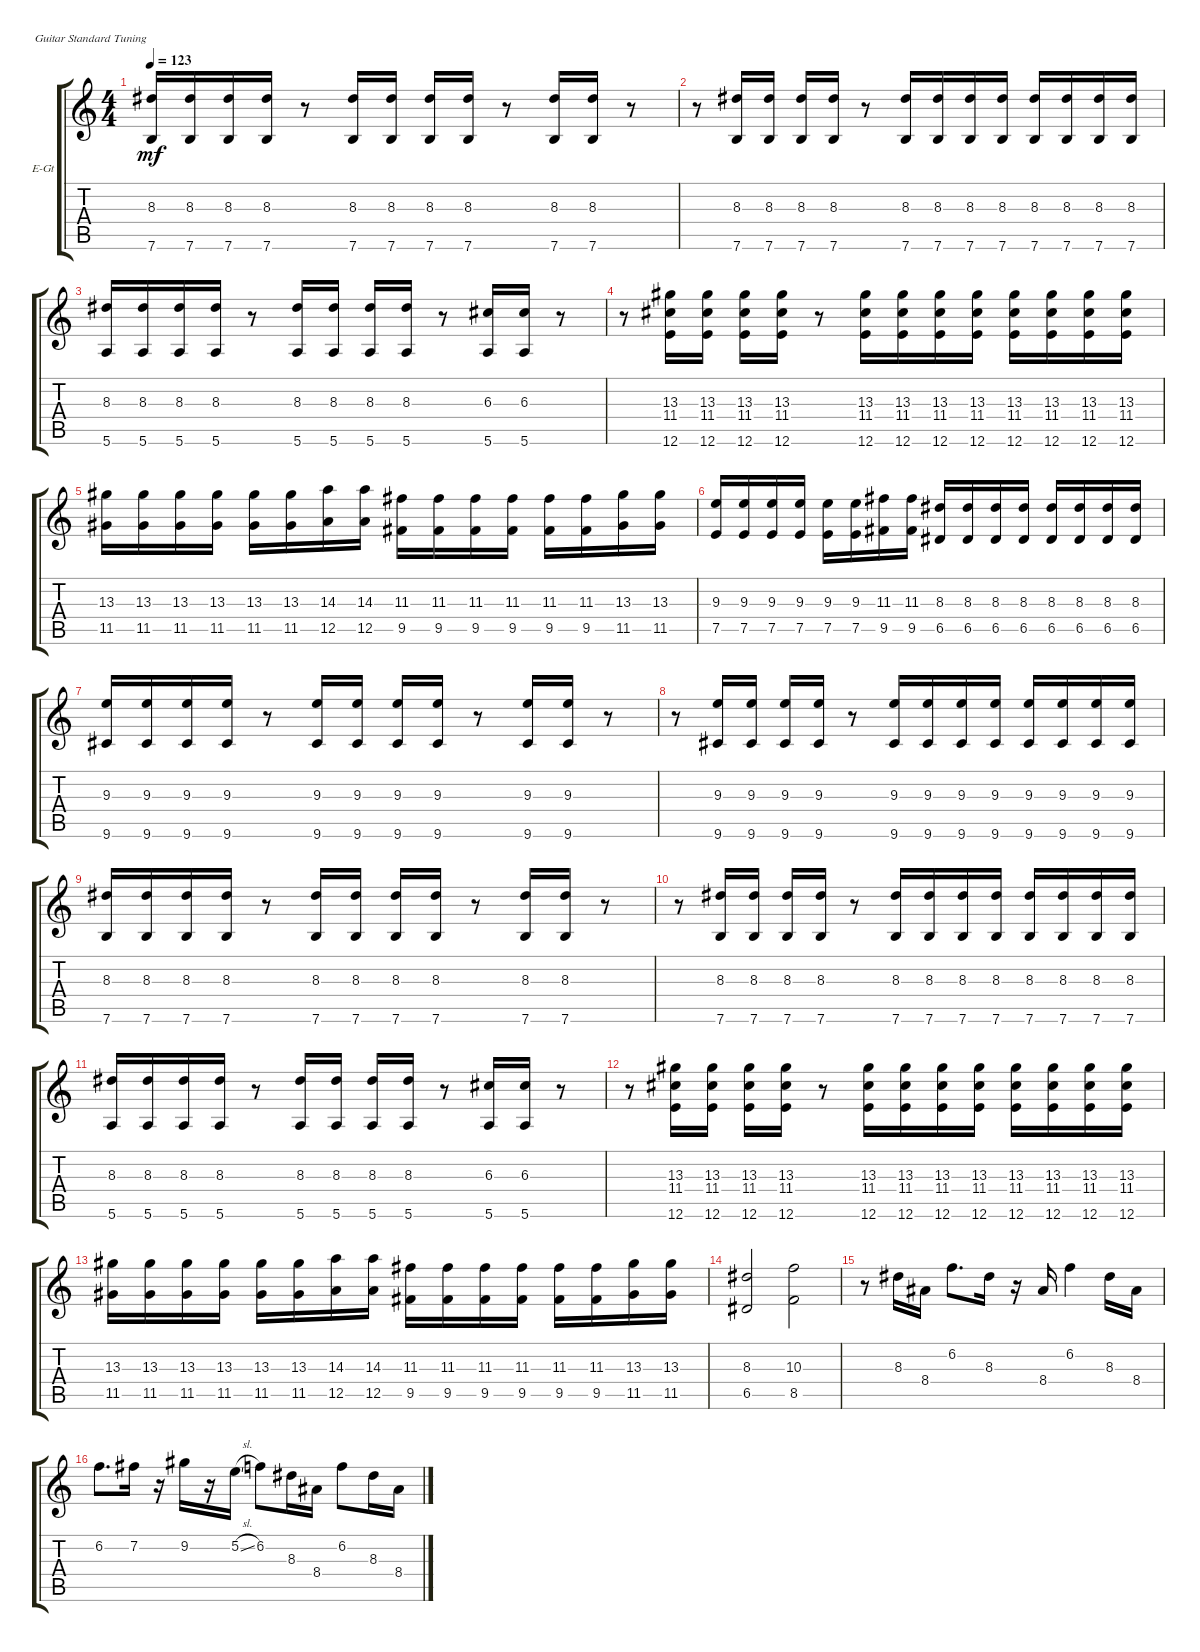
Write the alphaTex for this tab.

\defaultSystemsLayout 4
\bracketExtendMode groupsimilarinstruments
\firstSystemTrackNameOrientation horizontal
\otherSystemsTrackNameOrientation horizontal
\track ("Electric Guitar" "E-Gt") {instrument electricguitarclean}
\staff {score tabs}
\tuning (E4 B3 G3 D3 A2 E2)
\ts (4 4)
\tempo 123
\clef g2
\ks c
(8.3 7.6).16{dy mf} (8.3 7.6).16 (8.3 7.6).16 (8.3 7.6).16 r.8 (8.3 7.6).16 (8.3 7.6).16 (8.3 7.6).16 (8.3 7.6).16 r.8 (8.3 7.6).16 (8.3 7.6).16 r.8 |
r.8 (8.3 7.6).16 (8.3 7.6).16 (8.3 7.6).16 (8.3 7.6).16 r.8 (8.3 7.6).16 (8.3 7.6).16 (8.3 7.6).16 (8.3 7.6).16 (8.3 7.6).16 (8.3 7.6).16 (8.3 7.6).16 (8.3 7.6).16 |
(8.3 5.6).16 (8.3 5.6).16 (8.3 5.6).16 (8.3 5.6).16 r.8 (8.3 5.6).16 (8.3 5.6).16 (8.3 5.6).16 (8.3 5.6).16 r.8 (6.3 5.6).16 (6.3 5.6).16 r.8 |
r.8 (13.3 12.6 11.4).16 (13.3 12.6 11.4).16 (13.3 12.6 11.4).16 (13.3 12.6 11.4).16 r.8 (13.3 12.6 11.4).16 (13.3 12.6 11.4).16 (13.3 12.6 11.4).16 (13.3 12.6 11.4).16 (13.3 12.6 11.4).16 (13.3 12.6 11.4).16 (13.3 12.6 11.4).16 (13.3 12.6 11.4).16 |
(11.5 13.3).16 (13.3 11.5).16 (11.5 13.3).16 (11.5 13.3).16 (11.5 13.3).16 (13.3 11.5).16 (12.5 14.3).16 (12.5 14.3).16 (9.5 11.3).16 (11.3 9.5).16 (9.5 11.3).16 (9.5 11.3).16 (9.5 11.3).16 (11.3 9.5).16 (11.5 13.3).16 (11.5 13.3).16 |
(7.5 9.3).16 (9.3 7.5).16 (7.5 9.3).16 (7.5 9.3).16 (7.5 9.3).16 (9.3 7.5).16 (9.5 11.3).16 (9.5 11.3).16 (6.5 8.3).16 (8.3 6.5).16 (6.5 8.3).16 (6.5 8.3).16 (6.5 8.3).16 (8.3 6.5).16 (6.5 8.3).16 (6.5 8.3).16 |
(9.3 9.6).16 (9.3 9.6).16 (9.3 9.6).16 (9.3 9.6).16 r.8 (9.3 9.6).16 (9.3 9.6).16 (9.3 9.6).16 (9.3 9.6).16 r.8 (9.3 9.6).16 (9.3 9.6).16 r.8 |
r.8 (9.3 9.6).16 (9.3 9.6).16 (9.3 9.6).16 (9.3 9.6).16 r.8 (9.3 9.6).16 (9.3 9.6).16 (9.3 9.6).16 (9.3 9.6).16 (9.3 9.6).16 (9.3 9.6).16 (9.3 9.6).16 (9.3 9.6).16 |
(8.3 7.6).16 (8.3 7.6).16 (8.3 7.6).16 (8.3 7.6).16 r.8 (8.3 7.6).16 (8.3 7.6).16 (8.3 7.6).16 (8.3 7.6).16 r.8 (8.3 7.6).16 (8.3 7.6).16 r.8 |
r.8 (8.3 7.6).16 (8.3 7.6).16 (8.3 7.6).16 (8.3 7.6).16 r.8 (8.3 7.6).16 (8.3 7.6).16 (8.3 7.6).16 (8.3 7.6).16 (8.3 7.6).16 (8.3 7.6).16 (8.3 7.6).16 (8.3 7.6).16 |
(8.3 5.6).16 (8.3 5.6).16 (8.3 5.6).16 (8.3 5.6).16 r.8 (8.3 5.6).16 (8.3 5.6).16 (8.3 5.6).16 (8.3 5.6).16 r.8 (6.3 5.6).16 (6.3 5.6).16 r.8 |
r.8 (13.3 12.6 11.4).16 (13.3 12.6 11.4).16 (13.3 12.6 11.4).16 (13.3 12.6 11.4).16 r.8 (13.3 12.6 11.4).16 (13.3 12.6 11.4).16 (13.3 12.6 11.4).16 (13.3 12.6 11.4).16 (13.3 12.6 11.4).16 (13.3 12.6 11.4).16 (13.3 12.6 11.4).16 (13.3 12.6 11.4).16 |
(11.5 13.3).16 (13.3 11.5).16 (11.5 13.3).16 (11.5 13.3).16 (11.5 13.3).16 (13.3 11.5).16 (12.5 14.3).16 (12.5 14.3).16 (9.5 11.3).16 (11.3 9.5).16 (9.5 11.3).16 (9.5 11.3).16 (9.5 11.3).16 (11.3 9.5).16 (11.5 13.3).16 (11.5 13.3).16 |
(6.5 8.3).2 (8.5 10.3).2 |
r.8 8.3.16 8.4.16 6.2.8{d} 8.3.16 r.16 8.4.16 6.2.4 8.3.16 8.4.16 |
6.2.8{d} 7.2.16 r.16 9.2.16 r.16 5.2{sl}.16 6.2.8 8.3.16 8.4.16 6.2.8 8.3.16 8.4.16
